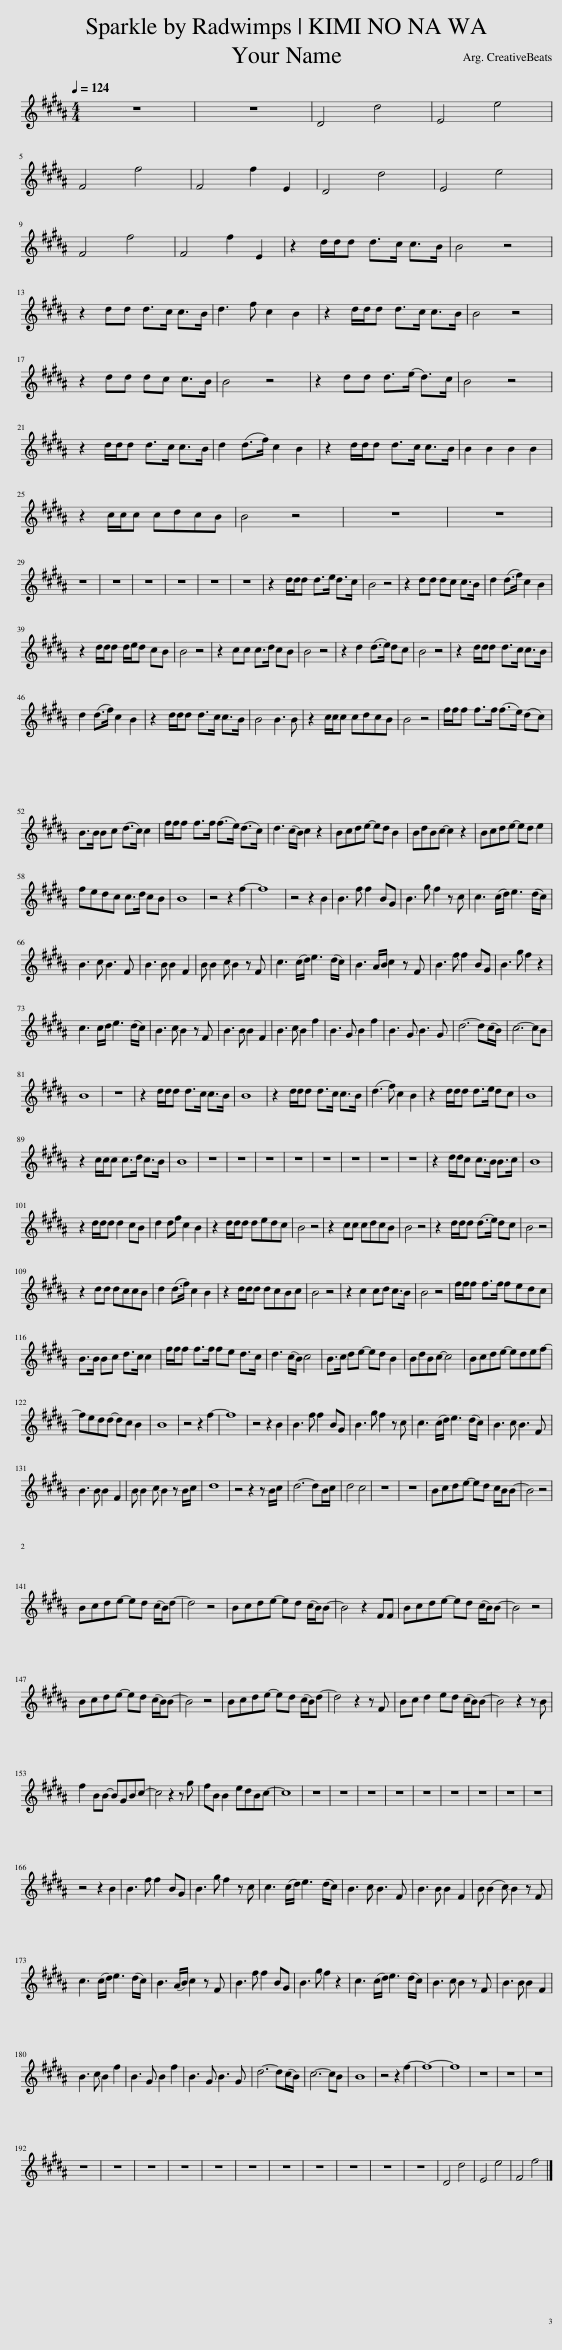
X:1
L:1/8
Q:1/4=124
M:4/4
I:linebreak $
K:B
V:1 treble
V:1
 z8 | z8 | D4 d4 | E4 e4 |$ F4 f4 | %5
 F4 f2 E2 | D4 d4 | E4 e4 |$ F4 f4 | F4 f2 E2 | %10
 z2 d/d/d d>c c>B | B4 z4 |$ z2 dd d>c c>B | d3 f c2 B2 | z2 d/d/d d>c c>B | %15
 B4 z4 |$ z2 dd dc c>B | B4 z4 | z2 dd d>(e d>)c | B4 z4 |$ %20
 z2 d/d/d d>c c>B | d2 (d>f) c2 B2 | z2 d/d/d d>c c>B | B2 B2 B2 B2 |$ z2 c/c/c cdcB | %25
 B4 z4 | z8 | z8 |$ z8 | z8 | %30
 z8 | z8 | z8 | z8 | z2 d/d/d d>e d>c | %35
 B4 z4 | z2 dd dc c>B | d2 (d>f) c2 B2 |$ z2 d/d/d d/e/d cB | B4 z4 | %40
 z2 cc c>d cB | B4 z4 | z2 d2 (d>e) dc | B4 z4 | z2 d/d/d d>c c>B |$ %45
 d2 (d>f) c2 B2 | z2 d/d/d d>c c>B | B4 B3 B | z2 c/c/c cdcB | B4 z4 | %50
 f/f/f f>f (f>e) (dc) |$ B>B Bc (d>c) c2 | f/f/f f>f (f>e) (d>c) | d3 (c/B/) c2 z2 | Bcde- ed B2 | %55
 BdBc- c2 z2 | Bcde- ed e2 |$ fedc c>d cB | B8 | z4 z2 f2- | %60
 f8 | z4 z2 B2 | B3 f f2 BG | B3 g f2 z c | c3 (c/d/) e3 (d/c/) |$ %65
 B3 c B3 F | B3 B B2 F2 | B B2 c B2 z F | c3 (c/d/) e3 (d/c/) | B3 A/B/ c2 z F | %70
 B3 f f2 BG | B3 g f2 z2 |$ c3 c/d/ e3 (d/c/) | B3 c B2 z F | B3 B B2 F2 | %75
 B3 c B2 f2 | B3 G B2 f2 | B3 G B3 G | d6- d(c/B/) | c6- cB |$ %80
 B8 | z8 | z2 d/d/d d>c c>B | B8 | z2 d/d/d d>c c>B | %85
 (d3 f) c2 B2 | z2 d/d/d d>e dc | B8 |$ z2 c/c/c c>d c>B | B8 | %90
 z8 | z8 | z8 | z8 | z8 | %95
 z8 | z8 | z8 | z2 d/d/c c>B B>c | B8 |$ %100
 z2 d/d/d d2 cB | d2 df c2 B2 | z2 d/d/d dedc | B4 z4 | z2 cc cdcB | %105
 B4 z4 | z2 d/d/d (d>e) dc | B4 z4 |$ z2 dd dccB | d2 (d>f) c2 B2 | %110
 z2 d/d/d dcBc | B4 z4 | z2 c2 cd c>B | B4 z4 | f/f/f f>f fedc |$ %115
 B>B Bc d>c c2 | f/f/f f>f fe d>c | d3 (c/B/) c4 | B>c de- ed B2 | BdBc- c4 | %120
 Bcde- edef- |$ fedd- dc B2 | B8 | z4 z2 f2- | f8 | %125
 z4 z2 B2 | B3 f f2 BG | B3 g f2 z c | c3 (c/d/) e3 (d/c/) | B3 c B3 F |$ %130
 B3 B B2 F2 | B B2 c B2 z B/c/ | d8 | z4 z2 z B/c/ | d6- dB/c/ | %135
 d4 c4 | z8 | z8 | Bcde- ed c/B/B- | B4 z4 |$ %140
 Bcde- ed (c/B/)d- | d4 z4 | Bcde- ed (c/B/)B- | B4 z2 FF | Bcde- ed (c/B/)B- | %145
 B4 z4 |$ Bcde- ed (c/B/)B- | B4 z4 | Bcde- ed (c/B/)d- | d4 z2 z F | %150
 Bc d2 ed (c/B/)B- | B4 z2 z B |$ f2 BB- BGBc- | c4 z2 z g | fB B2 edBc- | %155
 c8 | z8 | z8 | z8 | z8 | %160
 z8 | z8 | z8 | z8 | z8 |$ %165
 z4 z2 B2 | B3 f f2 BG | B3 g f2 z c | c3 (c/d/) e3 (d/c/) | B3 c B3 F | %170
 B3 B B2 F2 | B (B2 c) B2 z F |$ c3 (c/d/) e3 (d/c/) | B3 (A/B/) c2 z F | B3 f f2 BG | %175
 B3 g f2 z2 | c3 (c/d/) e3 (d/c/) | B3 c B2 z F | B3 B B2 F2 |$ B3 c B2 f2 | %180
 B3 G B2 f2 | B3 G B3 G | d6- d(c/B/) | c6- cB | B8 | %185
 z4 z2 f2- | f8- | f8 | z8 | z8 | %190
 z8 |$ z8 | z8 | z8 | z8 | %195
 z8 | z8 | z8 | z8 | z8 | %200
 z8 | z8 | D4 d4 | E4 e4 | F4 f4 |] %205
